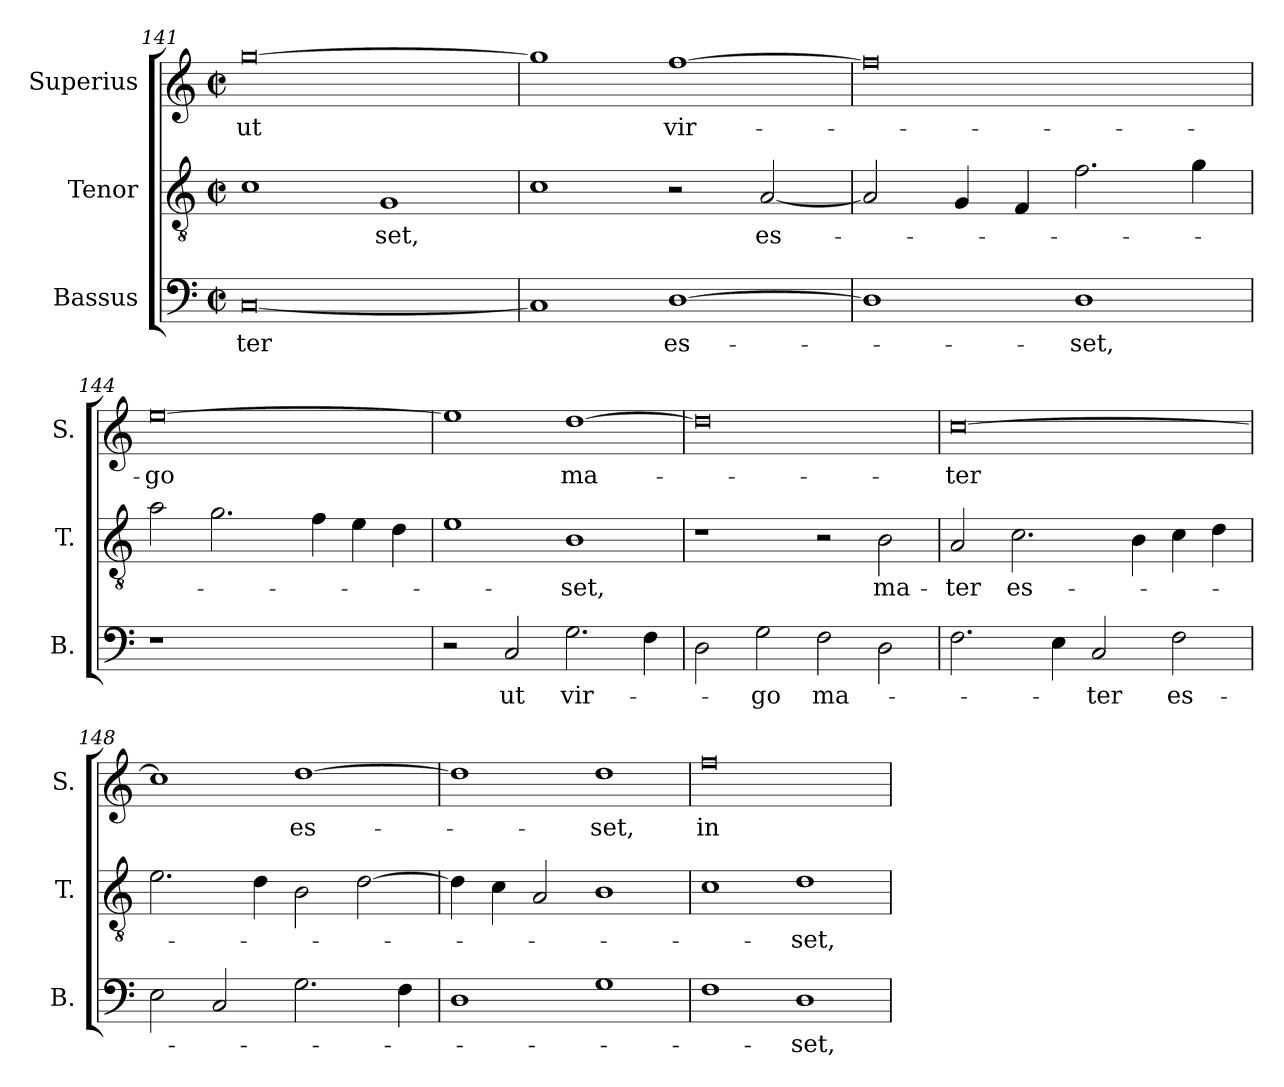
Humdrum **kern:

**kern	**text	**kern	**text	**kern	**text
*part3	*part3	*part2	*part2	*part1	*part1
*staff3	*staff3	*staff2	*staff2	*staff1	*staff1
*I"Bassus	*	*I"Tenor	*	*I"Superius	*
*I'B.	*	*I'T.	*	*I'S.	*
*clefF4	*	*clefGv2	*	*clefG2	*
*	*	*ITrd7c12	*	*	*
*k[]	*	*k[]	*	*k[]	*
*M2/2	*	*M2/2	*	*M2/2	*
*met(c|)	*	*met(c|)	*	*met(c|)	*
=141	=141	=141	=141	=141	=141
!	!LO:LY:b:color=#000000	!	!	!	!
!	!	!	!	!	!LO:LY:b:color=#000000
[<0Ci	-ter	1Ci	.	[>0ggi	ut
!	!	!	!LO:LY:b:color=#000000	!	!
.	.	1GGi	-set,	.	.
!!LO:LB:g=z
=142	=142	=142	=142	=142	=142
1Ci]	.	1Ci	.	1ggi]	.
!	!LO:LY:b:color=#000000	!	!	!	!
!	!	!	!	!	!LO:LY:b:color=#000000
[>1Di	es-	2r	.	[>1ffi	vir-
!	!	!	!LO:LY:b:color=#000000	!	!
.	.	[<2AAi/	es-	.	.
=143	=143	=143	=143	=143	=143
1Di]	.	2AAi/]	.	0ffi]	.
.	.	4GGi/	.	.	.
.	.	4FFi/	.	.	.
!	!LO:LY:b:color=#000000	!	!	!	!
1Di	-set,	2.Fi\	.	.	.
.	.	4Gi\	.	.	.
=144	=144	=144	=144	=144	=144
!LO:N:vis=1	!	!	!	!	!
!	!	!	!	!	!LO:LY:b:color=#000000
1r	.	2Ai\	.	[>0eei	-go
.	.	2.Gi\	.	.	.
1ryy	.	.	.	.	.
.	.	4Fi\	.	.	.
.	.	4Ei\	.	.	.
.	.	4Di\	.	.	.
=145	=145	=145	=145	=145	=145
2r	.	1Ei	.	1eei]	.
!	!LO:LY:b:color=#000000	!	!	!	!
2Ci/	ut	.	.	.	.
!	!LO:LY:b:color=#000000	!	!	!	!
!	!	!	!LO:LY:b:color=#000000	!	!
!	!	!	!	!	!LO:LY:b:color=#000000
2.Gi\	vir-	1BBi	-set,	[>1ddi	ma-
4Fi\	.	.	.	.	.
=146	=146	=146	=146	=146	=146
2Di\	.	1r	.	0ddi]	.
!	!LO:LY:b:color=#000000	!	!	!	!
2Gi\	-go	.	.	.	.
!	!LO:LY:b:color=#000000	!	!	!	!
2Fi\	ma-	2r	.	.	.
!	!	!	!LO:LY:b:color=#000000	!	!
2Di\	.	2BBi\	ma-	.	.
=147	=147	=147	=147	=147	=147
!	!	!	!LO:LY:b:color=#000000	!	!
!	!	!	!	!	!LO:LY:b:color=#000000
2.Fi\	.	2AAi/	-ter	[>0cci	-ter
!	!	!	!LO:LY:b:color=#000000	!	!
.	.	2.Ci\	es-	.	.
4Ei\	.	.	.	.	.
!	!LO:LY:b:color=#000000	!	!	!	!
2Ci/	-ter	.	.	.	.
.	.	4BBi\	.	.	.
!	!LO:LY:b:color=#000000	!	!	!	!
2Fi\	es-	4Ci\	.	.	.
.	.	4Di\	.	.	.
=148	=148	=148	=148	=148	=148
2Ei\	.	2.Ei\	.	1cci]	.
2Ci/	.	.	.	.	.
.	.	4Di\	.	.	.
!	!	!	!	!	!LO:LY:b:color=#000000
2.Gi\	.	2BBi\	.	[>1ddi	es-
.	.	[>2Di\	.	.	.
4Fi\	.	.	.	.	.
!!LO:LB:g=z
=149	=149	=149	=149	=149	=149
1Di	.	4Di\]	.	1ddi]	.
.	.	4Ci\	.	.	.
.	.	2AAi/	.	.	.
!	!	!	!	!	!LO:LY:b:color=#000000
1Gi	.	1BBi	.	1ddi	-set,
=150	=150	=150	=150	=150	=150
!	!	!	!	!	!LO:LY:b:color=#000000
1Fi	.	1Ci	.	0ffi	in-
!	!LO:LY:b:color=#000000	!	!	!	!
!	!	!	!LO:LY:b:color=#000000	!	!
1Di	-set,	1Di	-set,	.	.
=	=	=	=	=	=
*-	*-	*-	*-	*-	*-
